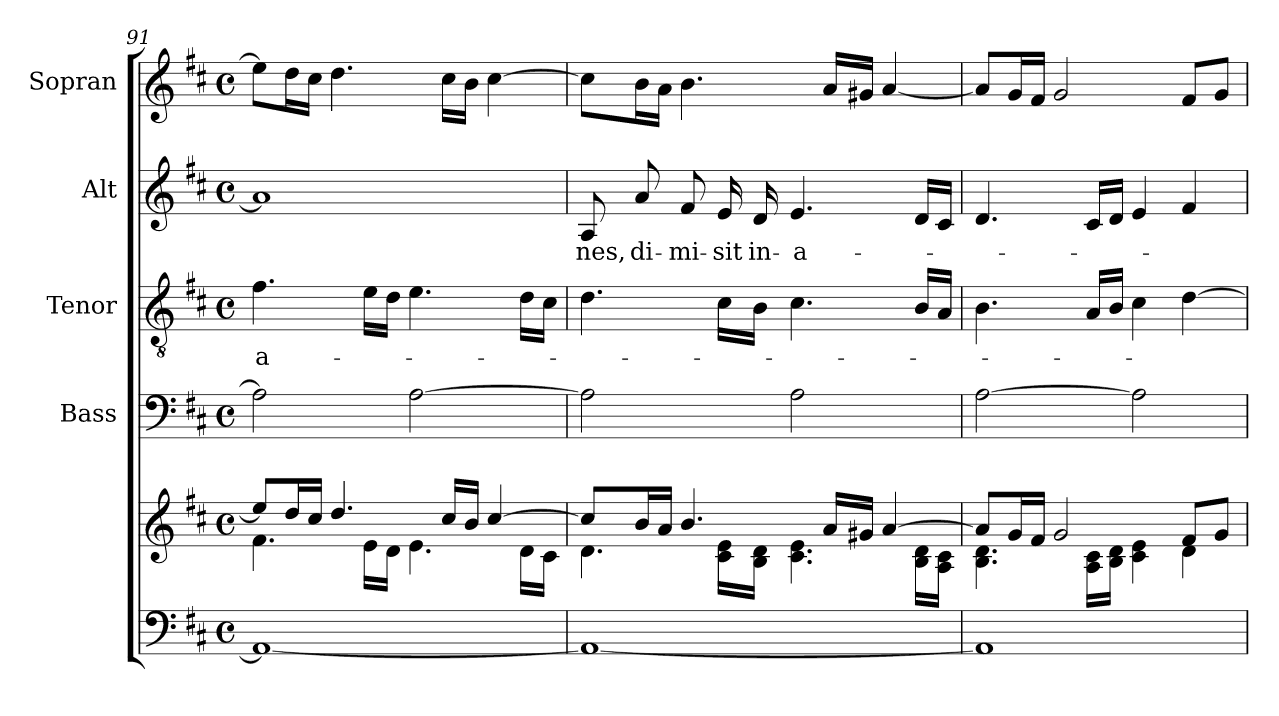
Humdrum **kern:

**kern	**kern	**kern	**kern	**text	**kern	**text	**kern
*part5	*part5	*part4	*part3	*part3	*part2	*part2	*part1
*staff6	*staff5	*staff4	*staff3	*staff3	*staff2	*staff2	*staff1
*	*	*I"Bass	*I"Tenor	*	*I"Alt	*	*I"Sopran
*	*	*I'B.	*I'T.	*	*I'A.	*	*I'S.
*clefF4	*clefG2	*clefF4	*clefGv2	*	*clefG2	*	*clefG2
*k[f#c#]	*k[f#c#]	*k[f#c#]	*k[f#c#]	*	*k[f#c#]	*	*k[f#c#]
*D:	*D:	*D:	*D:	*	*D:	*	*D:
*M4/4	*M4/4	*M4/4	*M4/4	*	*M4/4	*	*M4/4
*met(c)	*met(c)	*met(c)	*met(c)	*	*met(c)	*	*met(c)
=91	=91	=91	=91	=91	=91	=91	=91
*	*^	*	*	*	*	*	*
!	!	!	!	!	!LO:LY:b	!	!	!
1AA_	8ee/L]	4.f#\	2A\]	4.f#\	-a-	1a]	.	8ee\L]
.	16dd/L	.	.	.	.	.	.	16dd\L
.	16cc#/JJ	.	.	.	.	.	.	16cc#\JJ
.	4.dd/	.	.	.	.	.	.	4.dd\
.	.	16e\LL	.	16e\LL	.	.	.	.
.	.	16d\JJ	.	16d\JJ	.	.	.	.
.	.	4.e\	[2A\	4.e\	.	.	.	.
.	16cc#/LL	.	.	.	.	.	.	16cc#\LL
.	16b/JJ	.	.	.	.	.	.	16b\JJ
.	[>4cc#/	.	.	.	.	.	.	[4cc#\
.	.	16d\LL	.	16d\LL	.	.	.	.
.	.	16c#\JJ	.	16c#\JJ	.	.	.	.
!!LO:LB:g=z
=92	=92	=92	=92	=92	=92	=92	=92	=92
!	!	!	!	!	!	!	!LO:LY:b	!
1AA_	8cc#/L]	4.d\	2A\]	4.d\	.	8A/	-nes,	8cc#\L]
!	!	!	!	!	!	!	!LO:LY:b	!
.	16b/L	.	.	.	.	8a/	di-	16b\L
.	16a/JJ	.	.	.	.	.	.	16a\JJ
!	!	!	!	!	!	!	!LO:LY:b	!
.	4.b/	.	.	.	.	8f#/	-mi-	4.b\
!	!	!	!	!	!	!	!LO:LY:b	!
.	.	16c#\ 16e\LL	.	16c#\LL	.	16e/	-sit	.
!	!	!	!	!	!	!	!LO:LY:b	!
.	.	16B\ 16d\JJ	.	16B\JJ	.	16d/	in-	.
!	!	!	!	!	!	!	!LO:LY:b	!
.	.	4.c#\ 4.e\	2A\	4.c#\	.	4.e/	-a-	.
.	16a/LL	.	.	.	.	.	.	16a/LL
.	16g#X/JJ	.	.	.	.	.	.	16g#X/JJ
.	[>4a/	.	.	.	.	.	.	[4a/
.	.	16B\ 16d\LL	.	16B/LL	.	16d/LL	.	.
.	.	16A\ 16c#\JJ	.	16A/JJ	.	16c#/JJ	.	.
=93	=93	=93	=93	=93	=93	=93	=93	=93
1AA]	8a/L]	4.B\ 4.d\	[2A\	4.B\	.	4.d/	.	8a/L]
.	16g/L	.	.	.	.	.	.	16g/L
.	16f#/JJ	.	.	.	.	.	.	16f#/JJ
.	2g/	.	.	.	.	.	.	2g/
.	.	16A\ 16c#\LL	.	16A/LL	.	16c#/LL	.	.
.	.	16B\ 16d\JJ	.	16B/JJ	.	16d/JJ	.	.
.	.	4c#\ 4e\	2A\]	4c#\	.	4e/	.	.
.	8f#/L	4d\	.	[4d\	.	4f#/	.	8f#/L
.	8g/J	.	.	.	.	.	.	8g/J
*	*v	*v	*	*	*	*	*	*
=	=	=	=	=	=	=	=
*-	*-	*-	*-	*-	*-	*-	*-
